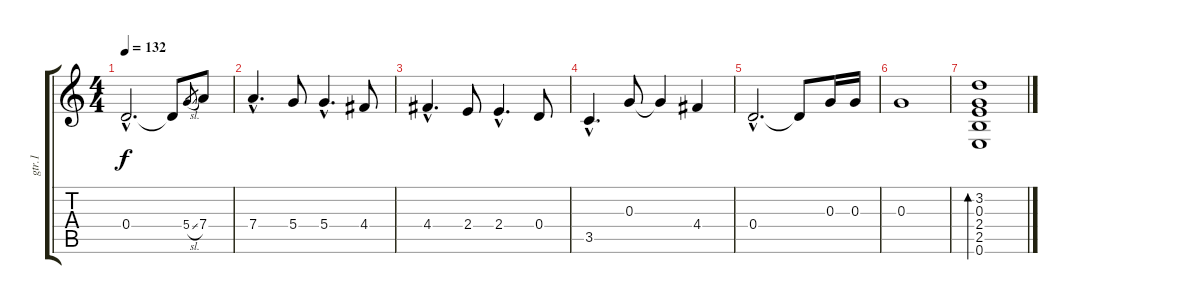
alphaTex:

\track ("gtr.1" "gtr.1") {instrument electricguitarclean}
\staff {score tabs}
\tuning (E4 B3 G3 D3 A2 E2) {hide}
\ts (4 4)
\tempo 132
\clef g2
\ks c
0.4{hac}.2{d dy f} 0.4{t}.8 5.4{sl}.8{gr} 7.4.8 |
7.4{hac}.4{d} 5.4.8 5.4{hac}.4{d} 4.4.8 |
4.4{hac}.4{d} 2.4.8 2.4{hac}.4{d} 0.4.8 |
3.5{hac}.4{d} 0.3.8 0.3{t}.4 4.4.4 |
0.4{hac}.2{d} 0.4{t}.8 0.3.16 0.3.16 |
0.3.1 |
(3.2 0.3 2.4 2.5 0.6).1{bd 60}
